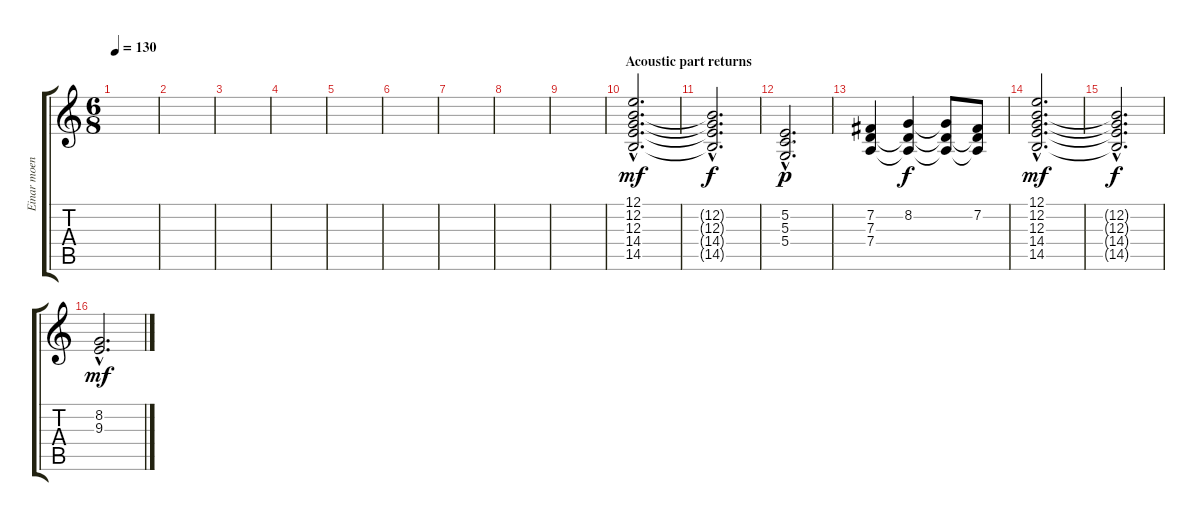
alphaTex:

\track ("Einar moen" "Einar moen") {instrument choiraahs}
\staff {score tabs}
\tuning (E4 B3 G3 D3 A2 E2) {hide}
\ts (6 8)
\tempo 130
\clef g2
\ks c
|
|
|
|
|
|
|
|
|
\section ("" "Acoustic part returns")
(12.1{hac} 12.2{hac} 12.3{hac} 14.4{hac} 14.5{hac}).2{d dy mf volume 7} |
(12.2{hac t} 12.3{hac t} 14.4{hac t} 14.5{hac t}).2{d dy f} |
(5.2{hac} 5.3{hac} 5.4{hac}).2{d dy p} |
(7.2 7.3 7.4).4 (8.2 7.3{t} 7.4{t}).4{dy f} (8.2{t} 7.3{t} 7.4{t}).8 (7.2 7.3{t} 7.4{t}).8 |
(12.1{hac} 12.2{hac} 12.3{hac} 14.4{hac} 14.5{hac}).2{d dy mf volume 6} |
(12.2{hac t} 12.3{hac t} 14.4{hac t} 14.5{hac t}).2{d dy f} |
(8.2{hac} 9.3{hac}).2{d dy mf}
